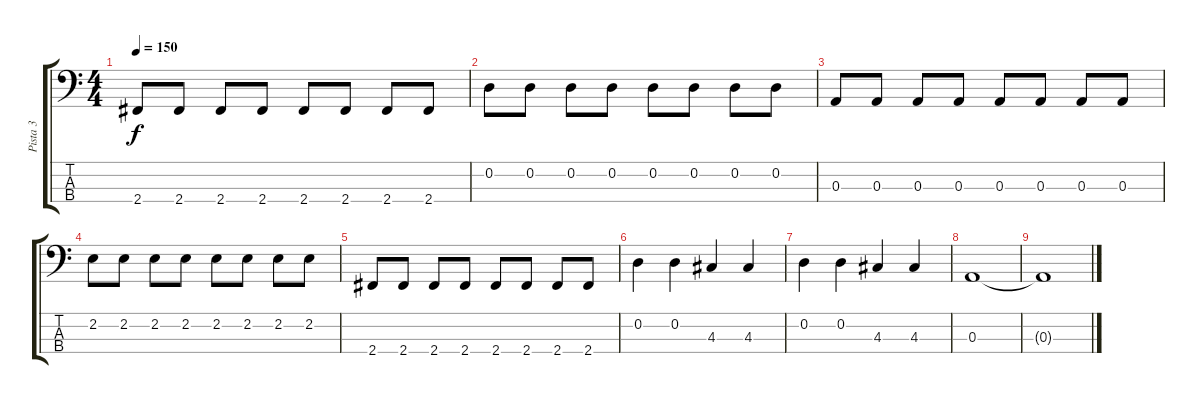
\track ("Pista 3" "Pista 3") {instrument electricbassfinger}
\staff {score tabs}
\tuning (G2 D2 A1 E1) {hide}
\ts (4 4)
\tempo 150
\clef f4
\ks c
2.4.8{dy f} 2.4.8 2.4.8 2.4.8 2.4.8 2.4.8 2.4.8 2.4.8 |
0.2.8 0.2.8 0.2.8 0.2.8 0.2.8 0.2.8 0.2.8 0.2.8 |
0.3.8 0.3.8 0.3.8 0.3.8 0.3.8 0.3.8 0.3.8 0.3.8 |
2.2.8 2.2.8 2.2.8 2.2.8 2.2.8 2.2.8 2.2.8 2.2.8 |
2.4.8 2.4.8 2.4.8 2.4.8 2.4.8 2.4.8 2.4.8 2.4.8 |
0.2.4 0.2.4 4.3.4 4.3.4 |
0.2.4 0.2.4 4.3.4 4.3.4 |
0.3.1 |
0.3{t}.1
